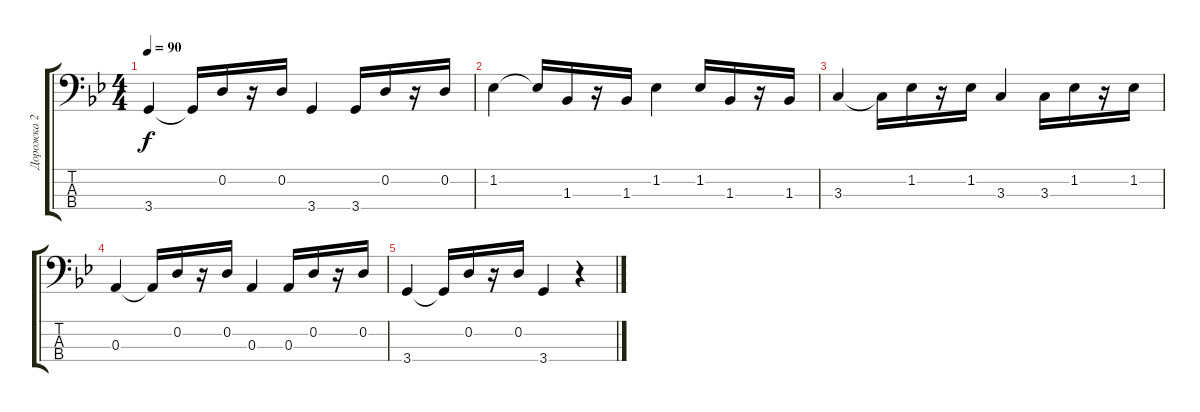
\track ("Дорожка 2" "Дорожка 2") {instrument acousticbass}
\staff {score tabs}
\tuning (G2 D2 A1 E1) {hide}
\ts (4 4)
\tempo 90
\clef f4
\ks gminor
3.4.4{dy f} 3.4{t}.16 0.2.16 r.16 0.2.16 3.4.4 3.4.16 0.2.16 r.16 0.2.16 |
1.2.4 1.2{t}.16 1.3.16 r.16 1.3.16 1.2.4 1.2.16 1.3.16 r.16 1.3.16 |
3.3.4 3.3{t}.16 1.2.16 r.16 1.2.16 3.3.4 3.3.16 1.2.16 r.16 1.2.16 |
0.3.4 0.3{t}.16 0.2.16 r.16 0.2.16 0.3.4 0.3.16 0.2.16 r.16 0.2.16 |
3.4.4 3.4{t}.16 0.2.16 r.16 0.2.16 3.4.4 r.4
